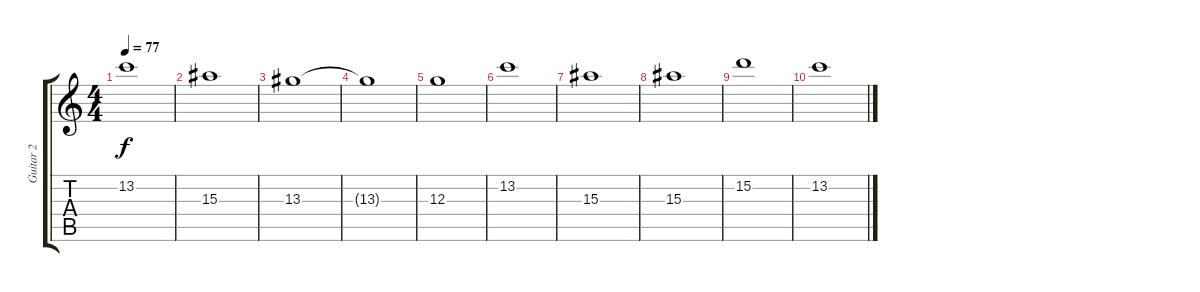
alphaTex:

\track ("Guitar 2" "Guitar 2") {instrument overdrivenguitar}
\staff {score tabs}
\tuning (E4 B3 G3 D3 A2 E2) {hide}
\ts (4 4)
\tempo 77
\clef g2
\ks c
13.2.1{dy f} |
15.3.1 |
13.3.1 |
13.3{t}.1 |
12.3.1 |
13.2.1 |
15.3.1 |
15.3.1 |
15.2.1{volume 0} |
13.2.1
